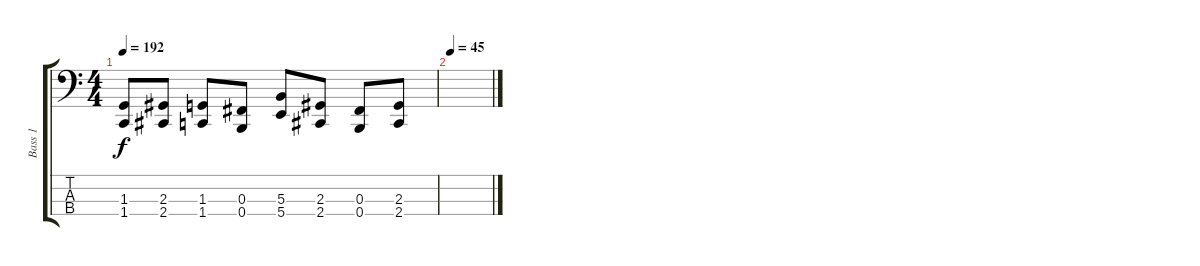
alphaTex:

\track ("Bass 1" "Bass 1") {instrument electricbasspick}
\staff {score tabs}
\tuning (E2 B1 Gb1 B0) {hide}
\ts (4 4)
\tempo 192
\clef f4
\ks c
(1.3 1.4).8{dy f} (2.3 2.4).8 (1.3 1.4).8 (0.3 0.4).8 (5.3 5.4).8 (2.3 2.4).8 (0.3 0.4).8 (2.3 2.4).8 |
\tempo 45
